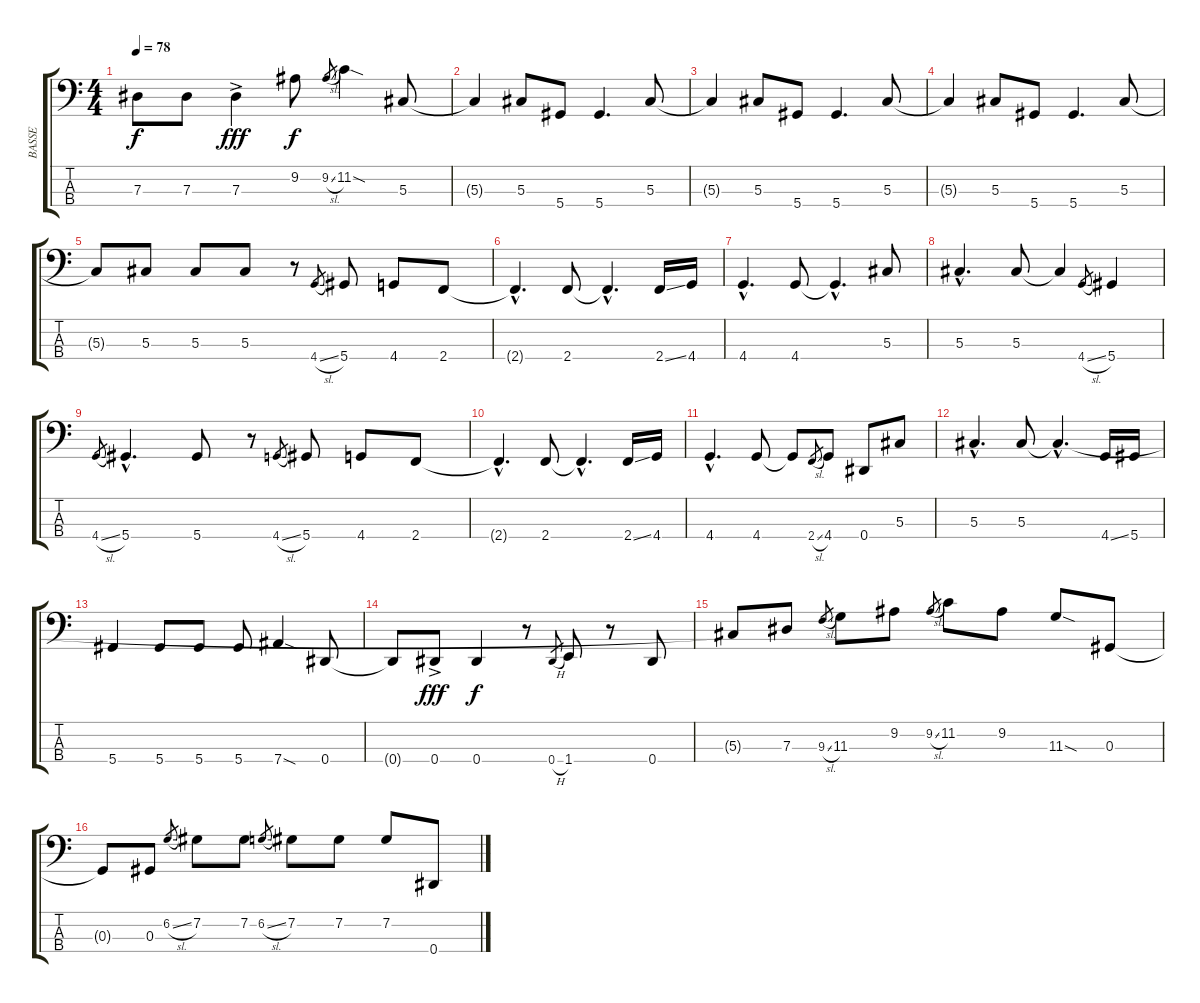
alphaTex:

\track ("BASSE" "BASSE") {instrument electricbassfinger}
\staff {score tabs}
\tuning (Gb2 Db2 Ab1 Eb1) {hide}
\ts (4 4)
\tempo 78
\clef f4
\ks c
7.3{t}.8{dy f} 7.3.8 7.3{ac}.4{dy fff} 9.2.8{dy f} 9.2{sl}.8{gr} 11.2{sod}.4 5.3.8 |
5.3{t}.4 5.3.8 5.4.8 5.4.4{d} 5.3.8 |
5.3{t}.4 5.3.8 5.4.8 5.4.4{d} 5.3.8 |
5.3{t}.4 5.3.8 5.4.8 5.4.4{d} 5.3.8 |
5.3{t}.8 5.3.8 5.3.8 5.3.8 r.8 4.4{sl}.8{gr} 5.4.8 4.4.8 2.4.8 |
2.4{hac t}.4{d} 2.4.8 2.4{hac t}.4{d} 2.4{ss}.16 4.4.16 |
4.4{hac}.4{d} 4.4.8 4.4{hac t}.4{d} 5.3.8 |
5.3{hac}.4{d} 5.3.8 5.3{t}.4 4.4{sl}.8{gr} 5.4.4 |
4.4{sl}.8{gr} 5.4{hac}.4{d} 5.4.8 r.8 4.4{sl}.8{gr} 5.4.8 4.4.8 2.4.8 |
2.4{hac t}.4{d} 2.4.8 2.4{hac t}.4{d} 2.4{ss}.16 4.4.16 |
4.4{hac}.4{d} 4.4.8 4.4{t}.8 2.4{sl}.8{gr} 4.4.8 0.4.8 5.3.8 |
5.3{hac}.4{d} 5.3.8 5.3{hac t}.4{d} 4.4{ss}.16 5.4.16 |
5.4.4 5.4.8 5.4.8 5.4.8 7.4{sod}.4 0.4.8 |
0.4{t}.8 0.4{ac}.8{dy fff} 0.4.4{dy f} r.8 0.4{h}.8{gr} 1.4.8 r.8 0.4.8 |
5.3{t}.8 7.3.8 9.3{sl}.8{gr} 11.3.8 9.2.8 9.2{sl}.8{gr} 11.2.8 9.2.8 11.3{sod}.8 0.3.8 |
0.3{t}.8 0.3.8 6.2{sl}.8{gr} 7.2.8 7.2.8 6.2{sl}.8{gr} 7.2.8 7.2.8 7.2.8 0.4.8
